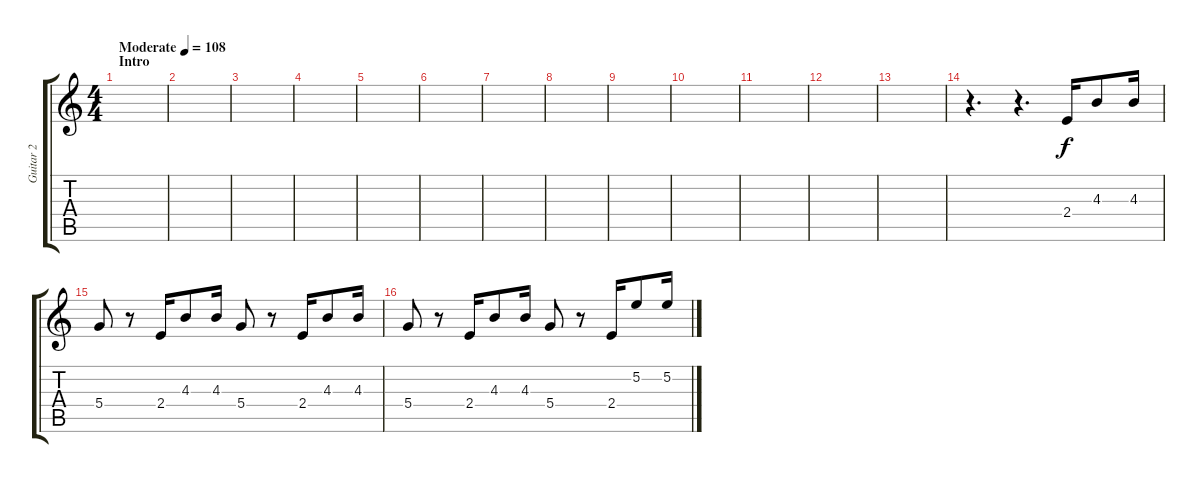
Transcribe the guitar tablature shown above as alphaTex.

\track ("Guitar 2" "Guitar 2") {instrument electricguitarmuted}
\staff {score tabs}
\tuning (E4 B3 G3 D3 A2 E2) {hide}
\ts (4 4)
\section ("" "Intro")
\tempo (108 "Moderate")
\clef g2
\ks c
|
|
|
|
|
|
|
|
|
|
|
|
|
r.4{d} r.4{d} 2.4.16 4.3.8 4.3.16 |
5.4.8 r.8 2.4.16 4.3.8 4.3.16 5.4.8 r.8 2.4.16 4.3.8 4.3.16 |
5.4.8 r.8 2.4.16 4.3.8 4.3.16 5.4.8 r.8 2.4.16 5.2.8 5.2.16
